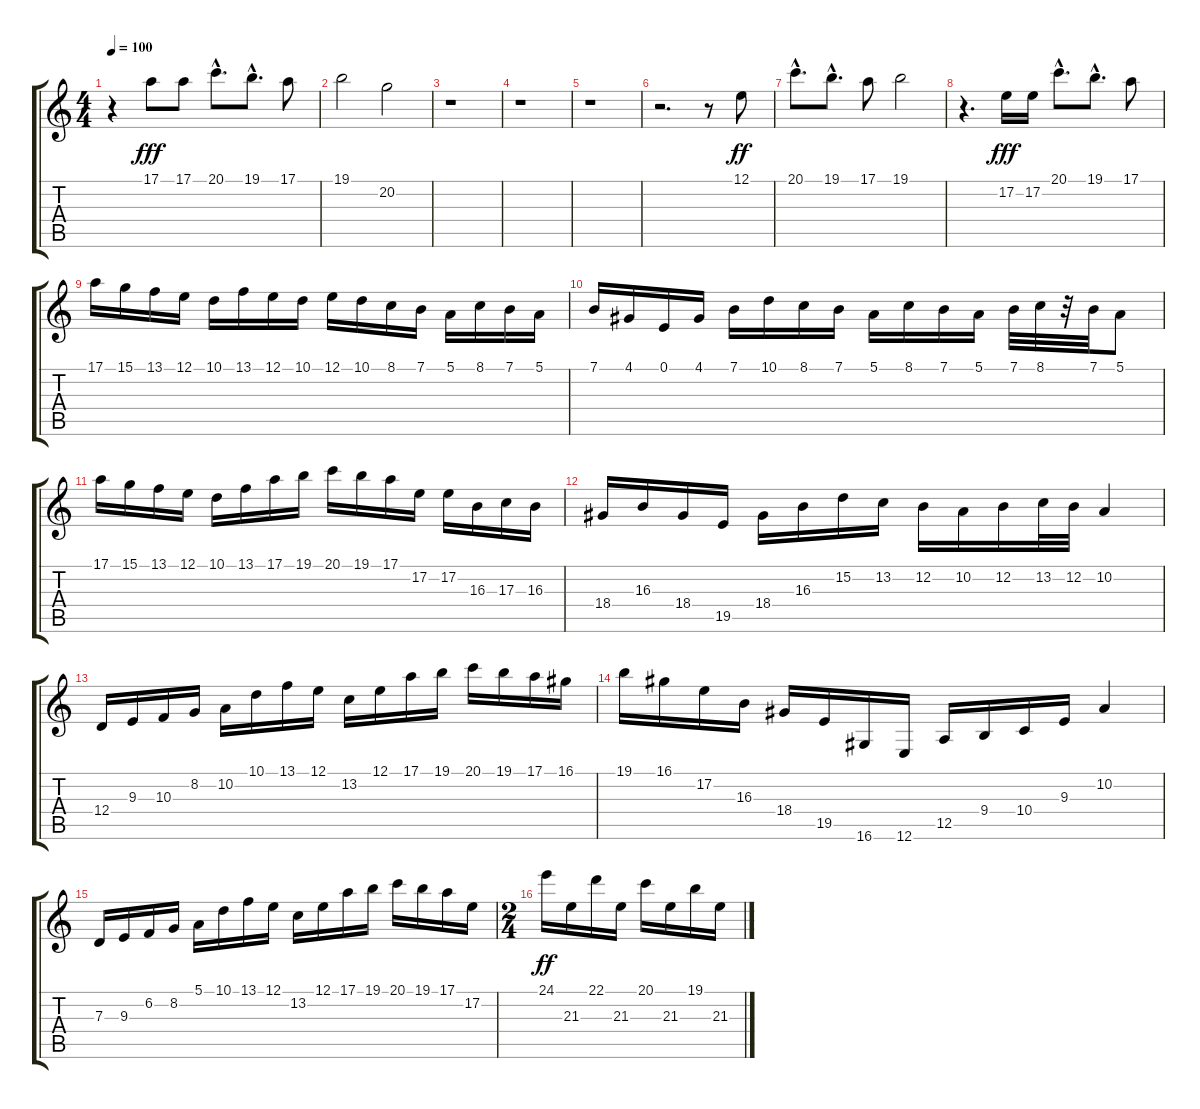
\track "" {instrument harpsichord}
\staff {score tabs}
\tuning (E4 B3 G3 D3 A2 E2) {hide}
\ts (4 4)
\tempo 100
\clef g2
\ks c
r.4{dy f} 17.1.8{dy fff} 17.1.8 20.1{hac}.8{d} 19.1{hac}.8{d} 17.1.8 |
19.1.2 20.2.2 |
r.1 |
r.1 |
r.1 |
r.2{d} r.8 12.1.8{dy ff} |
20.1{hac}.8{d} 19.1{hac}.8{d} 17.1.8 19.1.2 |
r.4{d} 17.2.16{dy fff} 17.2.16 20.1{hac}.8{d} 19.1{hac}.8{d} 17.1.8 |
17.1.16{instrument acousticguitarsteel} 15.1.16 13.1.16 12.1.16 10.1.16 13.1.16 12.1.16 10.1.16 12.1.16 10.1.16 8.1.16 7.1.16 5.1.16 8.1.16 7.1.16 5.1.16 |
7.1.16 4.1.16 0.1.16 4.1.16 7.1.16 10.1.16 8.1.16 7.1.16 5.1.16 8.1.16 7.1.16 5.1.16 7.1.32 8.1.32 r.32 7.1.32 5.1.8 |
17.1.16 15.1.16 13.1.16 12.1.16 10.1.16 13.1.16 17.1.16 19.1.16 20.1.16 19.1.16 17.1.16 17.2.16 17.2.16 16.3.16 17.3.16 16.3.16 |
18.4.16 16.3.16 18.4.16 19.5.16 18.4.16 16.3.16 15.2.16 13.2.16 12.2.16 10.2.16 12.2.16 13.2.32 12.2.32 10.2.4 |
12.4.16 9.3.16 10.3.16 8.2.16 10.2.16 10.1.16 13.1.16 12.1.16 13.2.16 12.1.16 17.1.16 19.1.16 20.1.16 19.1.16 17.1.16 16.1.16 |
19.1.16 16.1.16 17.2.16 16.3.16 18.4.16 19.5.16 16.6.16 12.6.16 12.5.16 9.4.16 10.4.16 9.3.16 10.2.4 |
7.3.16 9.3.16 6.2.16 8.2.16 5.1.16 10.1.16 13.1.16 12.1.16 13.2.16 12.1.16 17.1.16 19.1.16 20.1.16 19.1.16 17.1.16 17.2.16 |
\ts (2 4)
24.1.16{dy ff} 21.3.16 22.1.16 21.3.16 20.1.16 21.3.16 19.1.16 21.3.16
